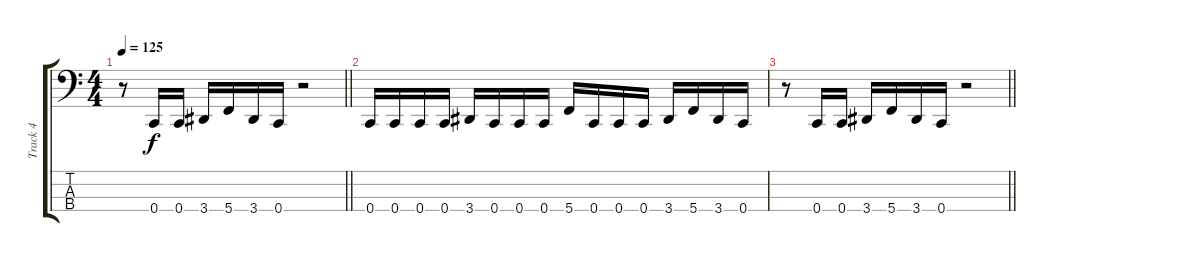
\track ("Track 4" "Track 4") {instrument electricbassfinger}
\staff {score tabs}
\tuning (F2 C2 G1 C1) {hide}
\ts (4 4)
\tempo 125
\clef f4
\barLineRight lightlight
\ks c
r.8{dy f} 0.4.16 0.4.16 3.4.16 5.4.16 3.4.16 0.4.16 r.2 |
0.4.16 0.4.16 0.4.16 0.4.16 3.4.16 0.4.16 0.4.16 0.4.16 5.4.16 0.4.16 0.4.16 0.4.16 3.4.16 5.4.16 3.4.16 0.4.16 |
\barLineRight lightlight
r.8 0.4.16 0.4.16 3.4.16 5.4.16 3.4.16 0.4.16 r.2
